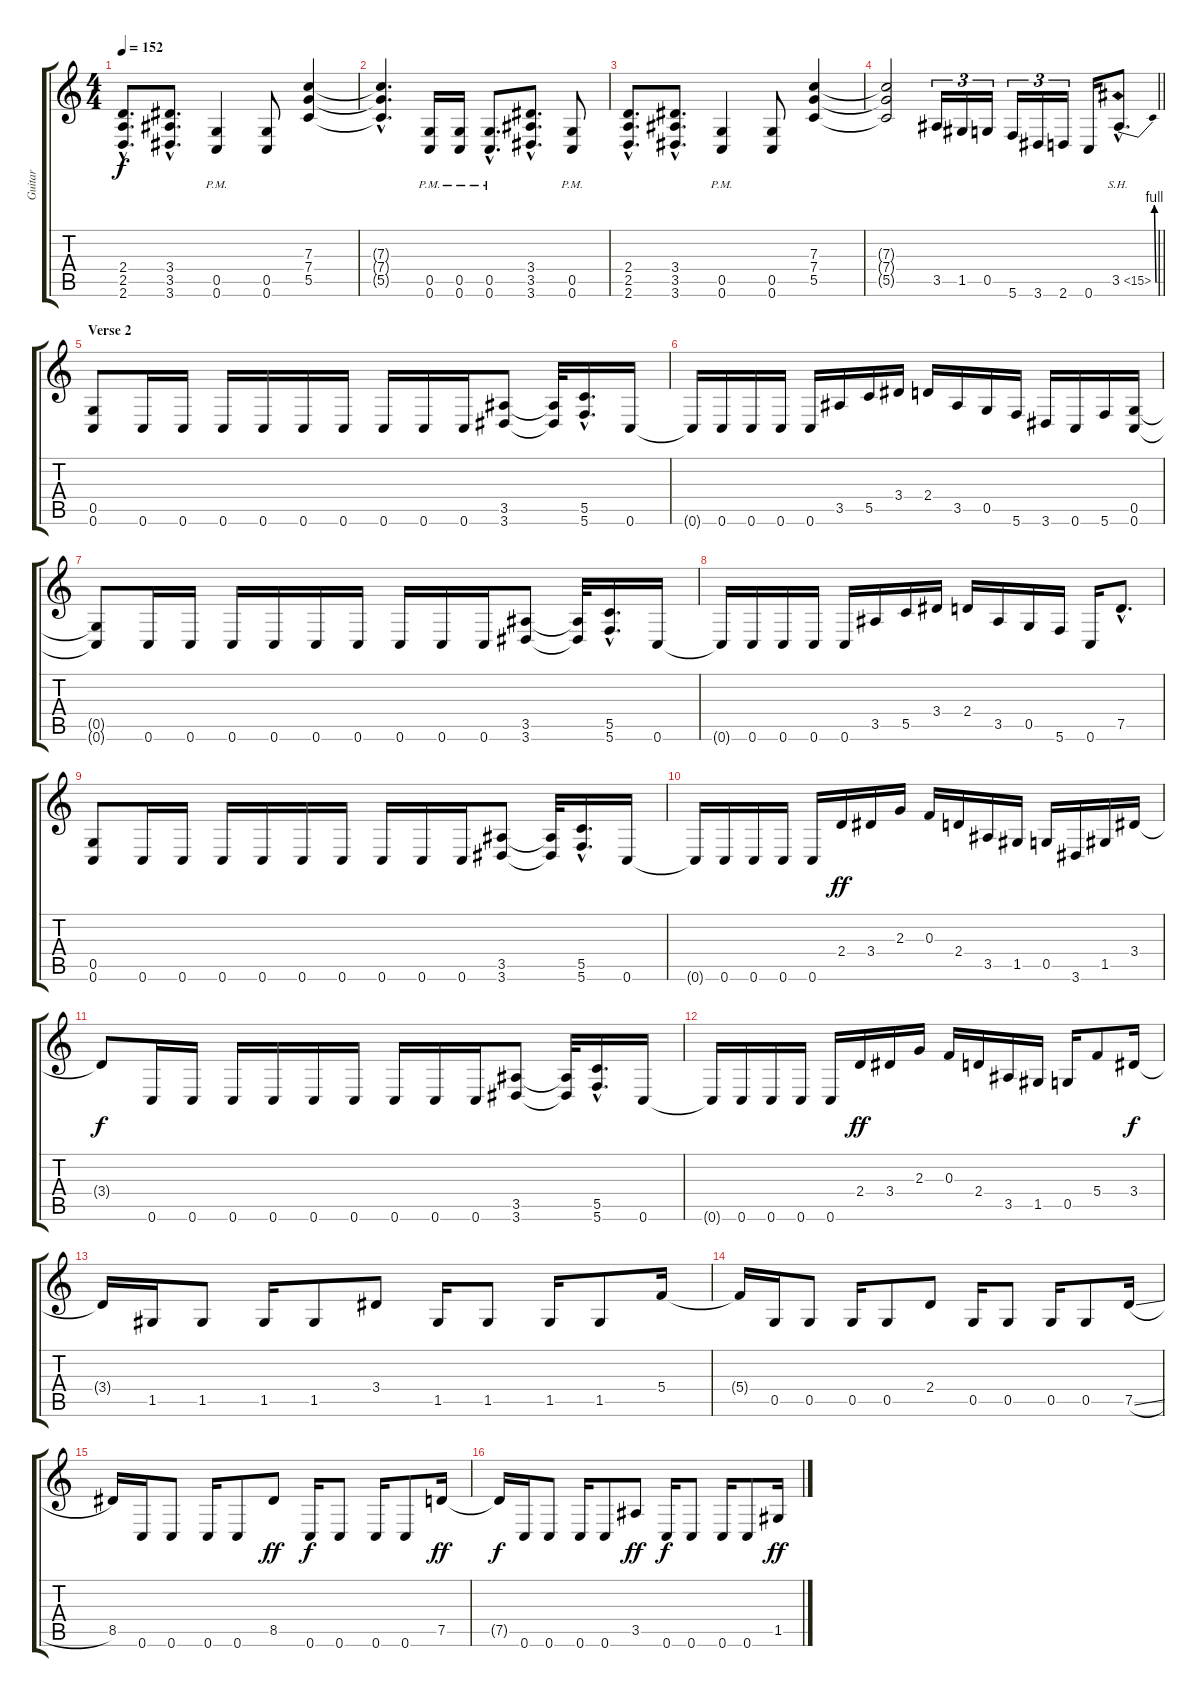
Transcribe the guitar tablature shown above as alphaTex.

\track ("Guitar" "Guitar") {instrument distortionguitar}
\staff {score tabs}
\tuning (D4 A3 F3 C3 G2 C2) {hide}
\ts (4 4)
\tempo 152
\clef g2
\ks c
(2.4{hac} 2.5{hac} 2.6{hac}).8{d dy f} (3.4{hac} 3.5{hac} 3.6{hac}).8{d} (0.5{pm} 0.6).4 (0.5 0.6).8 (7.3 7.4 5.5).4 |
(7.3{hac t} 7.4{hac t} 5.5{hac t}).4{d} (0.5{pm} 0.6).16 (0.5{pm} 0.6).16 (0.5{hac pm} 0.6{hac}).8{d} (3.4{hac} 3.5{hac} 3.6{hac}).8{d} (0.5{pm} 0.6).8 |
(2.4{hac} 2.5{hac} 2.6{hac}).8{d} (3.4{hac} 3.5{hac} 3.6{hac}).8{d} (0.5{pm} 0.6).4 (0.5 0.6).8 (7.3 7.4 5.5).4 |
\barLineRight lightlight
(7.3{t} 7.4{t} 5.5{t}).2 3.5.16{tu (3 2)} 1.5.16{tu (3 2)} 0.5.16{tu (3 2)} 5.6.16{tu (3 2)} 3.6.16{tu (3 2)} 2.6.16{tu (3 2)} 0.6.16 3.5{be (bend 0 0 60 4) sh 12 hac}.8{d} |
\section ("" "Verse 2")
(0.5 0.6).8 0.6.16 0.6.16 0.6.16 0.6.16 0.6.16 0.6.16 0.6.16 0.6.16 0.6.16 (3.5 3.6).8 (3.5{t} 3.6{t}).32 (5.5{hac} 5.6{hac}).16{d} 0.6.16 |
0.6{t}.16 0.6.16 0.6.16 0.6.16 0.6.16 3.5.16 5.5.16 3.4.16 2.4.16 3.5.16 0.5.16 5.6.16 3.6.16 0.6.16 5.6.16 (0.5 0.6).16 |
(0.5{t} 0.6{t}).8 0.6.16 0.6.16 0.6.16 0.6.16 0.6.16 0.6.16 0.6.16 0.6.16 0.6.16 (3.5 3.6).8 (3.5{t} 3.6{t}).32 (5.5{hac} 5.6{hac}).16{d} 0.6.16 |
0.6{t}.16 0.6.16 0.6.16 0.6.16 0.6.16 3.5.16 5.5.16 3.4.16 2.4.16 3.5.16 0.5.16 5.6.16 0.6.16 7.5{hac}.8{d} |
(0.5 0.6).8 0.6.16 0.6.16 0.6.16 0.6.16 0.6.16 0.6.16 0.6.16 0.6.16 0.6.16 (3.5 3.6).8 (3.5{t} 3.6{t}).32 (5.5{hac} 5.6{hac}).16{d} 0.6.16 |
0.6{t}.16 0.6.16 0.6.16 0.6.16 0.6.16 2.4.16{dy ff} 3.4.16 2.3.16 0.3.16 2.4.16 3.5.16 1.5.16 0.5.16 3.6.16 1.5.16 3.4.16 |
3.4{t}.8{dy f} 0.6.16 0.6.16 0.6.16 0.6.16 0.6.16 0.6.16 0.6.16 0.6.16 0.6.16 (3.5 3.6).8 (3.5{t} 3.6{t}).32 (5.5{hac} 5.6{hac}).16{d} 0.6.16 |
0.6{t}.16 0.6.16 0.6.16 0.6.16 0.6.16 2.4.16{dy ff} 3.4.16 2.3.16 0.3.16 2.4.16 3.5.16 1.5.16 0.5.16 5.4.8 3.4.16{dy f} |
3.4{t}.16 1.5.16 1.5.8 1.5.16 1.5.8 3.4.8 1.5.16 1.5.8 1.5.16 1.5.8 5.4.16 |
5.4{t}.16 0.5.16 0.5.8 0.5.16 0.5.8 2.4.8 0.5.16 0.5.8 0.5.16 0.5.8 7.5{sl}.16 |
8.5.16 0.6.16 0.6.8 0.6.16 0.6.8 8.5.8{dy ff} 0.6.16{dy f} 0.6.8 0.6.16 0.6.8 7.5.16{dy ff} |
7.5{t}.16{dy f} 0.6.16 0.6.8 0.6.16 0.6.8 3.5.8{dy ff} 0.6.16{dy f} 0.6.8 0.6.16 0.6.8 1.5.16{dy ff}
